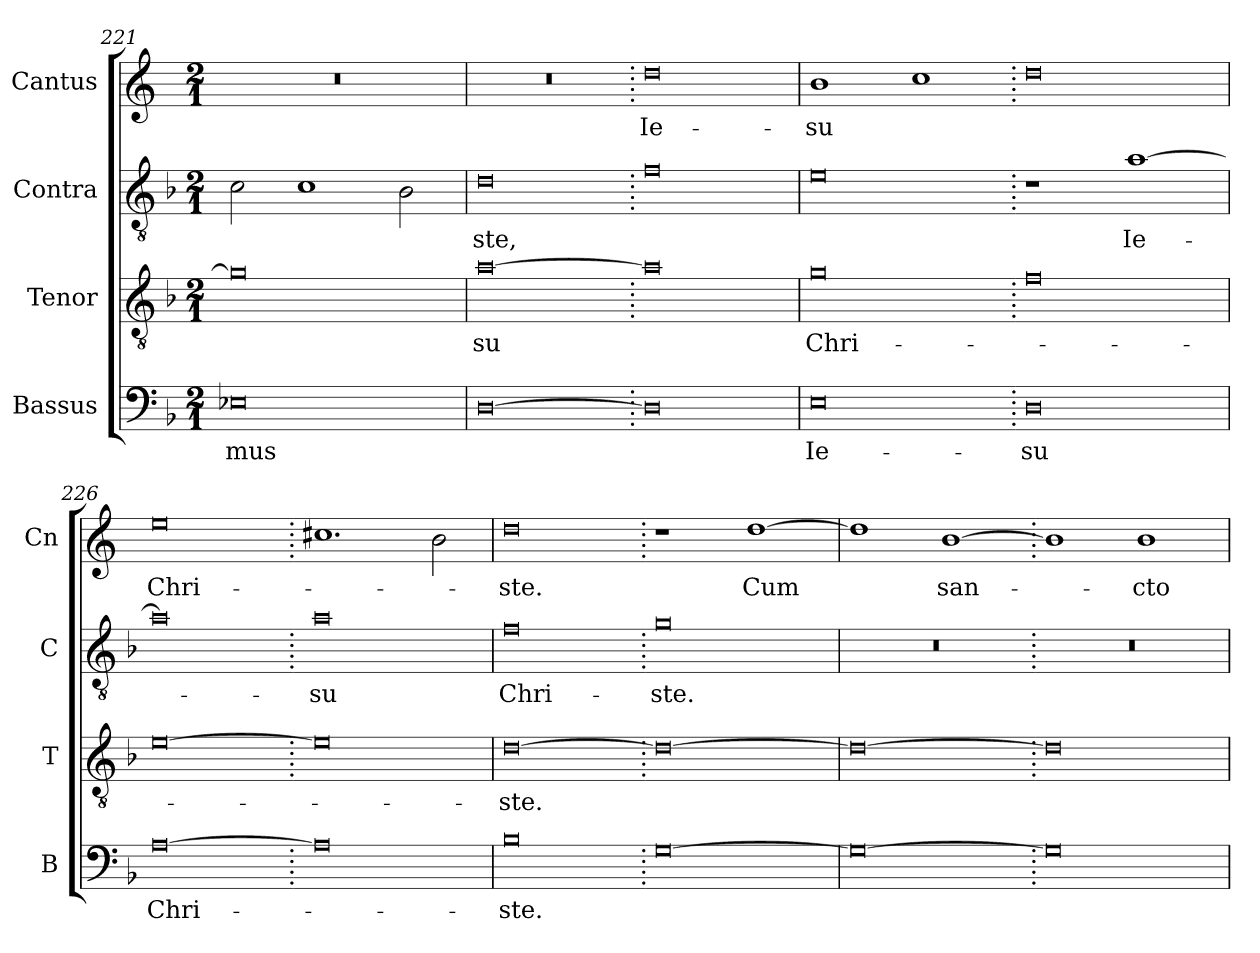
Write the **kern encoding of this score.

**kern	**text	**kern	**text	**kern	**text	**kern	**text
*part4	*part4	*part3	*part3	*part2	*part2	*part1	*part1
*staff4	*staff4	*staff3	*staff3	*staff2	*staff2	*staff1	*staff1
*I"Bassus	*	*I"Tenor	*	*I"Contra	*	*I"Cantus	*
*I'B	*	*I'T	*	*I'C	*	*I'Cn	*
*clefF4	*	*clefGv2	*	*clefGv2	*	*clefG2	*
*k[b-]	*	*k[b-]	*	*k[b-]	*	*k[]	*
*M2/1	*	*M2/1	*	*M2/1	*	*M2/1	*
=221	=221	=221	=221	=221	=221	=221	=221
0E-X	-mus	0g]	.	2c\	.	0r	.
.	.	.	.	1c	.	.	.
.	.	.	.	2B-\	.	.	.
=222	=222	=222	=222	=222	=222	=222	=222
[0D	.	[0a	-su	0d	-ste,	0r	.
=223.	=223.	=223.	=223.	=223.	=223.	=223.	=223.
0D]	.	0a]	.	0f	.	0dd	Ie-
=224	=224	=224	=224	=224	=224	=224	=224
0E	Ie-	0g	Chri-	0e	.	1b	-su
.	.	.	.	.	.	1cc	.
=225.	=225.	=225.	=225.	=225.	=225.	=225.	=225.
0D	-su	0f	.	1r	.	0dd	.
.	.	.	.	[1a	Ie-	.	.
=226	=226	=226	=226	=226	=226	=226	=226
[0A	Chri-	[0e	.	0a]	.	0ee	Chri-
=227.	=227.	=227.	=227.	=227.	=227.	=227.	=227.
0A]	.	0e]	.	0a	-su	1.cc#X	.
.	.	.	.	.	.	2b\	.
=228	=228	=228	=228	=228	=228	=228	=228
0B-	-ste.	[0d	-ste.	0f	Chri-	0dd	-ste.
=229.	=229.	=229.	=229.	=229.	=229.	=229.	=229.
[0G	.	0d_	.	0g	-ste.	1r	.
.	.	.	.	.	.	[1dd	Cum
=230	=230	=230	=230	=230	=230	=230	=230
0G_	.	0d_	.	0r	.	1dd]	.
.	.	.	.	.	.	[1b	san-
=231.	=231.	=231.	=231.	=231.	=231.	=231.	=231.
0G]	.	0d]	.	0r	.	1b]	.
.	.	.	.	.	.	1b	-cto
=	=	=	=	=	=	=	=
*-	*-	*-	*-	*-	*-	*-	*-
